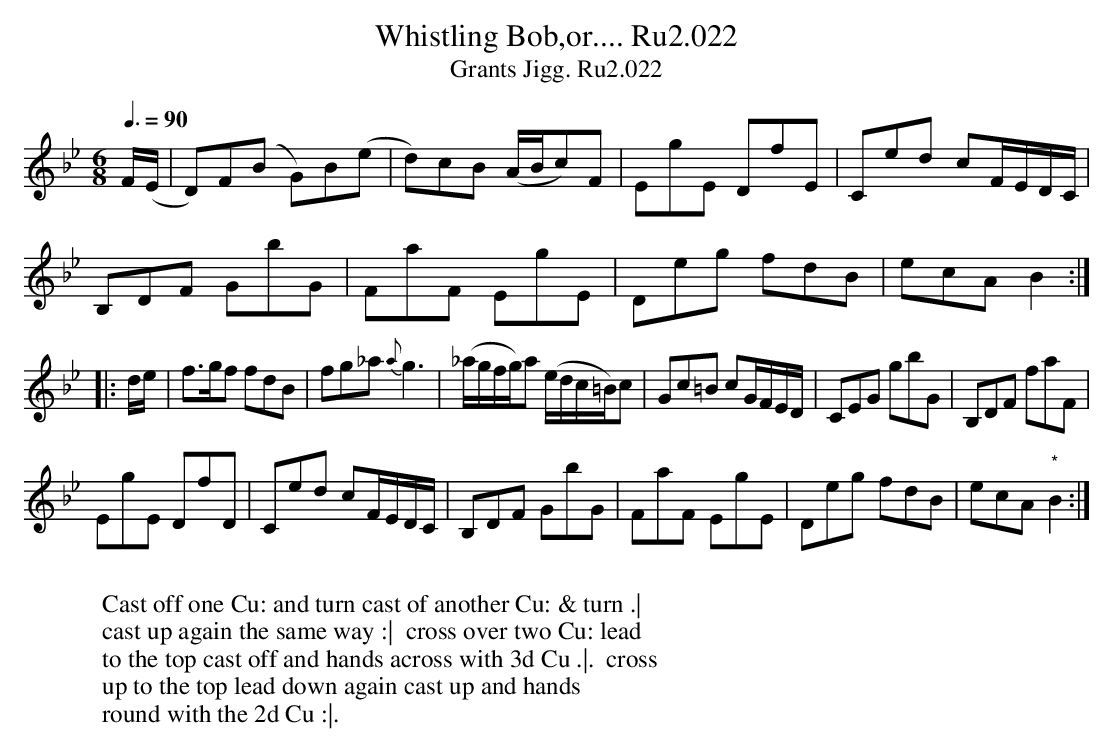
X:1
T:Whistling Bob,or.... Ru2.022
T:Grants Jigg. Ru2.022
L:1/8
M:6/8
Q:3/8=90
K:Bb
F/(E/|D)F(B G)B(e|d)cB (A/B/c)F|EgE DfE|Ced cF/E/D/C/|
B,DF GbG|FaF EgE|Deg fdB|ecA B2 :|
|: d/e/|f>gf fdB|fg_a {a}g3|(_a/g/f/g/)a (e/d/c/=B/)c|Gc=B cG/F/E/D/ | CEG gbG|B,DF faF|
EgE DfD|Ced cF/E/D/C/|B,DF GbG|FaF EgE|Deg fdB|ecA "*"B2 :|
W:
W: Cast off one Cu: and turn cast of another Cu: & turn .|
W: cast up again the same way :|  cross over two Cu: lead
W: to the top cast off and hands across with 3d Cu .|.  cross
W: up to the top lead down again cast up and hands
W: round with the 2d Cu :|.
